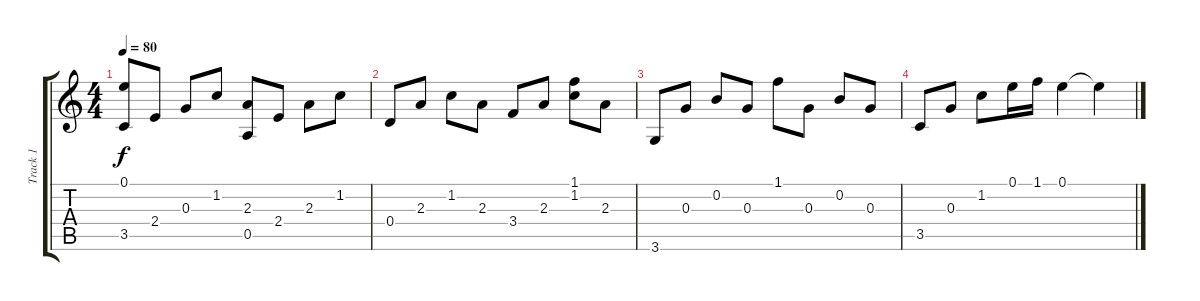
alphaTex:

\track ("Track 1" "Track 1") {instrument acousticguitarsteel}
\staff {score tabs}
\tuning (E4 B3 G3 D3 A2 E2) {hide}
\ts (4 4)
\tempo 80
\clef g2
\ks c
(0.1 3.5).8{dy f} 2.4.8 0.3.8 1.2.8 (2.3 0.5).8 2.4.8 2.3.8 1.2.8 |
0.4.8 2.3.8 1.2.8 2.3.8 3.4.8 2.3.8 (1.1 1.2).8 2.3.8 |
3.6.8 0.3.8 0.2.8 0.3.8 1.1.8 0.3.8 0.2.8 0.3.8 |
3.5.8 0.3.8 1.2.8 0.1.16 1.1.16 0.1.4 0.1{t}.4
